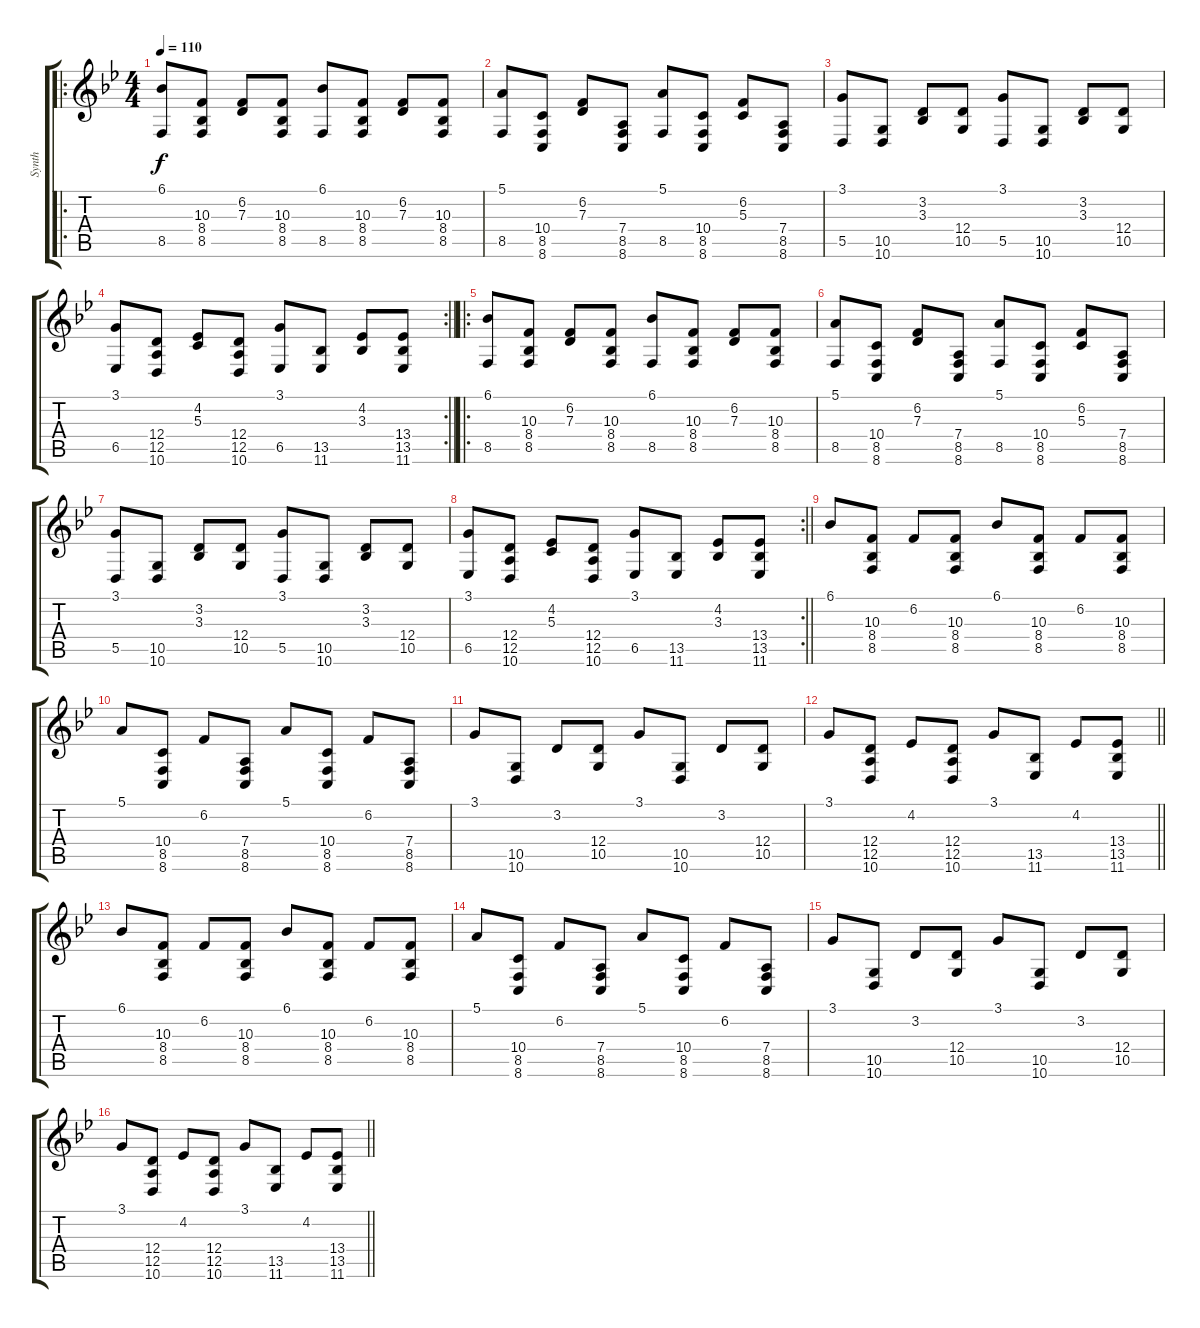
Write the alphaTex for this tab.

\track ("Synth" "Synth") {instrument brightacousticpiano}
\staff {score tabs}
\tuning (E4 B3 G3 D3 A2 E2) {hide}
\ro
\ts (4 4)
\tempo 110
\clef g2
\ks bb
(6.1 8.5).8{dy f} (10.3 8.4 8.5).8 (6.2 7.3).8 (10.3 8.4 8.5).8 (6.1 8.5).8 (10.3 8.4 8.5).8 (6.2 7.3).8 (10.3 8.4 8.5).8 |
(5.1 8.5).8 (10.4 8.5 8.6).8 (6.2 7.3).8 (7.4 8.5 8.6).8 (5.1 8.5).8 (10.4 8.5 8.6).8 (6.2 5.3).8 (7.4 8.5 8.6).8 |
(3.1 5.5).8 (10.5 10.6).8 (3.2 3.3).8 (12.4 10.5).8 (3.1 5.5).8 (10.5 10.6).8 (3.2 3.3).8 (12.4 10.5).8 |
\rc 2
\barLineRight lightlight
(3.1 6.5).8 (12.4 12.5 10.6).8 (4.2 5.3).8 (12.4 12.5 10.6).8 (3.1 6.5).8 (13.5 11.6).8 (4.2 3.3).8 (13.4 13.5 11.6).8 |
\ro
(6.1 8.5).8 (10.3 8.4 8.5).8 (6.2 7.3).8 (10.3 8.4 8.5).8 (6.1 8.5).8 (10.3 8.4 8.5).8 (6.2 7.3).8 (10.3 8.4 8.5).8 |
(5.1 8.5).8 (10.4 8.5 8.6).8 (6.2 7.3).8 (7.4 8.5 8.6).8 (5.1 8.5).8 (10.4 8.5 8.6).8 (6.2 5.3).8 (7.4 8.5 8.6).8 |
(3.1 5.5).8 (10.5 10.6).8 (3.2 3.3).8 (12.4 10.5).8 (3.1 5.5).8 (10.5 10.6).8 (3.2 3.3).8 (12.4 10.5).8 |
\rc 2
\barLineRight lightlight
(3.1 6.5).8 (12.4 12.5 10.6).8 (4.2 5.3).8 (12.4 12.5 10.6).8 (3.1 6.5).8 (13.5 11.6).8 (4.2 3.3).8 (13.4 13.5 11.6).8 |
6.1.8 (10.3 8.4 8.5).8 6.2.8 (10.3 8.4 8.5).8 6.1.8 (10.3 8.4 8.5).8 6.2.8 (10.3 8.4 8.5).8 |
5.1.8 (10.4 8.5 8.6).8 6.2.8 (7.4 8.5 8.6).8 5.1.8 (10.4 8.5 8.6).8 6.2.8 (7.4 8.5 8.6).8 |
3.1.8 (10.5 10.6).8 3.2.8 (12.4 10.5).8 3.1.8 (10.5 10.6).8 3.2.8 (12.4 10.5).8 |
\barLineRight lightlight
3.1.8 (12.4 12.5 10.6).8 4.2.8 (12.4 12.5 10.6).8 3.1.8 (13.5 11.6).8 4.2.8 (13.4 13.5 11.6).8 |
6.1.8 (10.3 8.4 8.5).8 6.2.8 (10.3 8.4 8.5).8 6.1.8 (10.3 8.4 8.5).8 6.2.8 (10.3 8.4 8.5).8 |
5.1.8 (10.4 8.5 8.6).8 6.2.8 (7.4 8.5 8.6).8 5.1.8 (10.4 8.5 8.6).8 6.2.8 (7.4 8.5 8.6).8 |
3.1.8 (10.5 10.6).8 3.2.8 (12.4 10.5).8 3.1.8 (10.5 10.6).8 3.2.8 (12.4 10.5).8 |
\barLineRight lightlight
3.1.8 (12.4 12.5 10.6).8 4.2.8 (12.4 12.5 10.6).8 3.1.8 (13.5 11.6).8 4.2.8 (13.4 13.5 11.6).8
